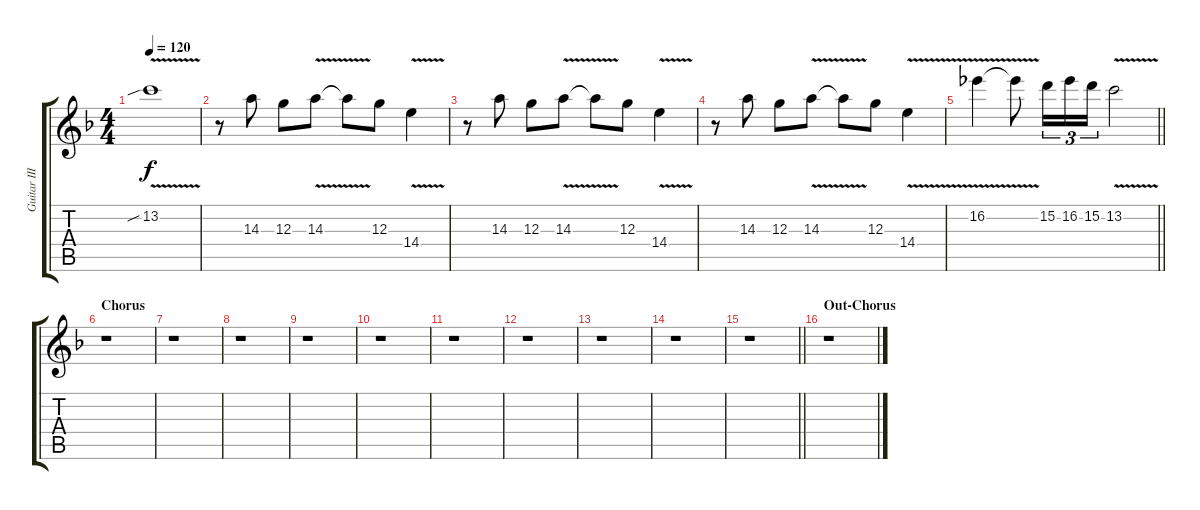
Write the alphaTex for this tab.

\track ("Guitar III" "Guitar III") {instrument overdrivenguitar}
\staff {score tabs}
\tuning (E4 B3 G3 D3 A2 E2) {hide}
\ts (4 4)
\tempo 120
\clef g2
\ks f
13.2{v sib}.1{dy f} |
r.8 14.3.8 12.3.8 14.3{v}.8 14.3{t}.8 12.3.8 14.4{v}.4 |
r.8 14.3.8 12.3.8 14.3{v}.8 14.3{t}.8 12.3.8 14.4{v}.4 |
r.8 14.3.8 12.3.8 14.3{v}.8 14.3{t}.8 12.3.8 14.4{v}.4 |
\barLineRight lightlight
16.2{v}.4 16.2{t}.8 15.2.16{tu (3 2)} 16.2.16{tu (3 2)} 15.2.16{tu (3 2)} 13.2{v}.2 |
\section ("" "Chorus")
r.1 |
r.1 |
r.1 |
r.1 |
r.1 |
r.1 |
r.1 |
r.1 |
r.1 |
\barLineRight lightlight
r.1 |
\section ("" "Out-Chorus")
r.1
